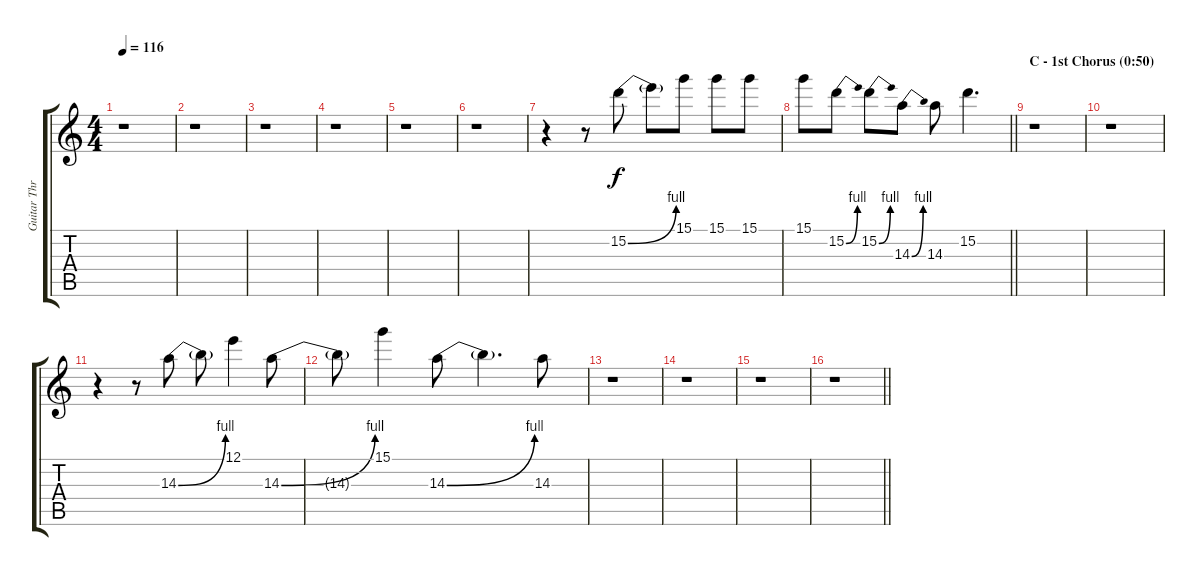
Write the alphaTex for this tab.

\track ("Guitar Three" "Guitar Thr") {instrument distortionguitar}
\staff {score tabs}
\tuning (E4 B3 G3 D3 A2 E2) {hide}
\ts (4 4)
\tempo 116
\clef g2
\ks c
r.1{dy f} |
r.1 |
r.1 |
r.1 |
r.1 |
r.1 |
r.4 r.8 15.2{be (bend 0 0 60 4)}.8 15.2{t}.8 15.1.8 15.1.8 15.1.8 |
\barLineRight lightlight
15.1.8 15.2{be (bend 0 0 60 4)}.8 15.2{be (bend 0 0 60 4)}.8 14.3{be (bend 0 0 60 4)}.8 14.3.8 15.2.4{d} |
\section ("" "C - 1st Chorus (0:50)")
r.1 |
r.1 |
r.4 r.8 14.3{be (bend 0 0 60 4)}.8 14.3{t}.8 12.1.4 14.3{be (bend 0 0 60 4)}.8 |
14.3{t}.8 15.1.4 14.3{be (bend 0 0 60 4)}.8 14.3{t}.4{d} 14.3.8 |
r.1 |
r.1 |
r.1 |
\barLineRight lightlight
r.1
